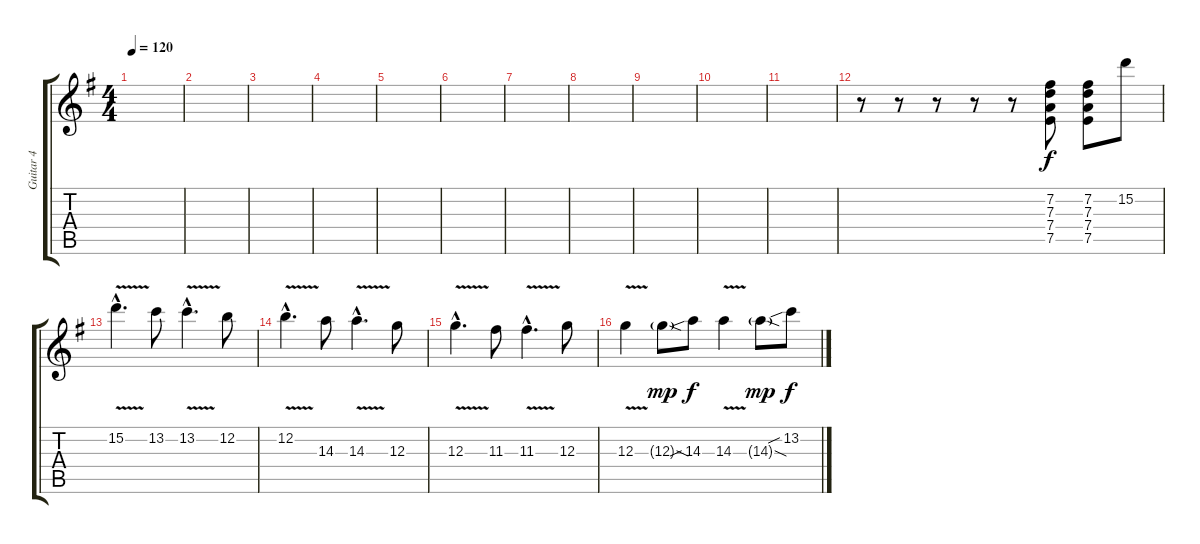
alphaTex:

\track ("Guitar 4" "Guitar 4") {instrument distortionguitar}
\staff {score tabs}
\tuning (E4 B3 G3 D3 A2 E2) {hide}
\ts (4 4)
\tempo 120
\clef g2
\ks g
|
|
|
|
|
|
|
|
|
|
|
r.8 r.8 r.8 r.8 r.8 (7.2 7.3 7.4 7.5).8 (7.2 7.3 7.4 7.5).8 15.2.8 |
15.2{v hac}.4{d} 13.2.8 13.2{v hac}.4{d} 12.2.8 |
12.2{v hac}.4{d} 14.3.8 14.3{v hac}.4{d} 12.3.8 |
12.3{v hac}.4{d} 11.3.8 11.3{v hac}.4{d} 12.3.8 |
12.3{v}.4 12.3{sod g}.8{dy mp} 14.3{sib}.8{dy f} 14.3{v}.4 14.3{sod g}.8{dy mp} 13.2{sib}.8{dy f}
